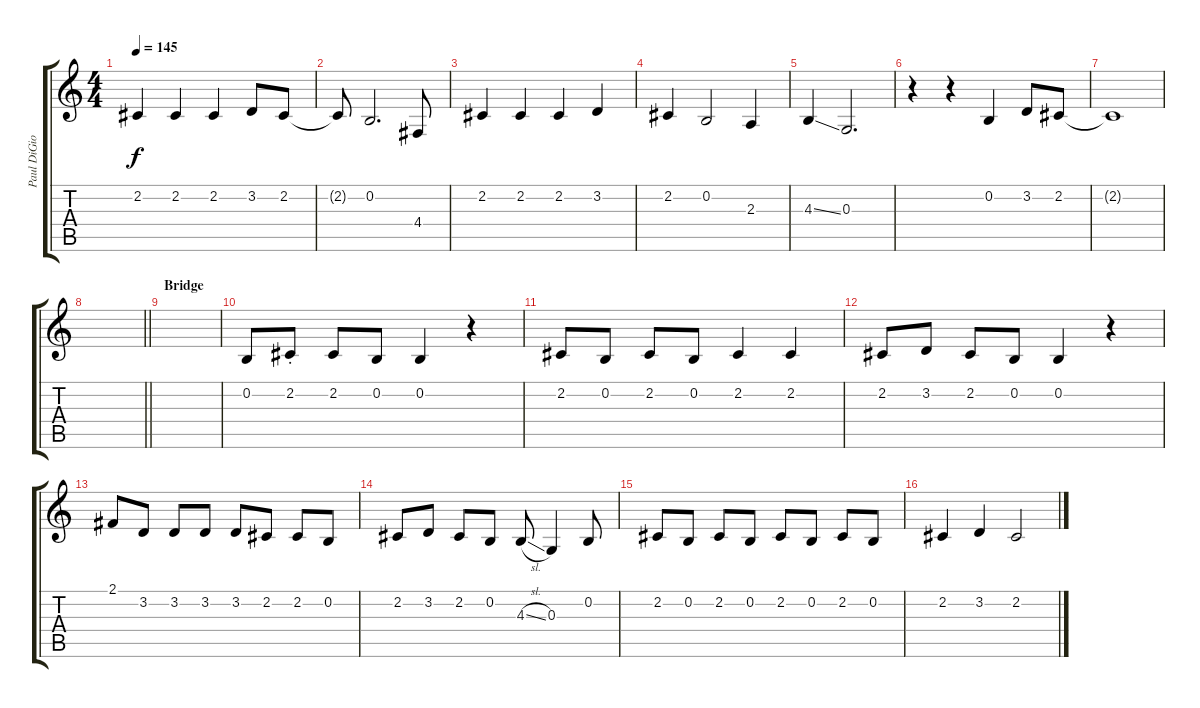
\track ("Paul DiGiovanni (Backup Vocals/Harmonies" "Paul DiGio") {instrument clarinet}
\staff {score tabs}
\tuning (E4 B3 G3 D3 A2 E2) {hide}
\ts (4 4)
\tempo 145
\clef g2
\ks c
2.2.4{dy f} 2.2.4 2.2.4 3.2.8 2.2.8 |
2.2{t}.8 0.2.2{d} 4.4.8 |
2.2.4 2.2.4 2.2.4 3.2.4 |
2.2.4 0.2.2 2.3.4 |
4.3{ss}.4 0.3.2{d} |
r.4 r.4 0.2.4 3.2.8 2.2.8 |
2.2{t}.1 |
\barLineRight lightlight
|
\section ("" "Bridge")
|
0.2.8 2.2{st}.8 2.2.8 0.2.8 0.2.4 r.4 |
2.2.8 0.2.8 2.2.8 0.2.8 2.2.4 2.2.4 |
2.2.8 3.2.8 2.2.8 0.2.8 0.2.4 r.4 |
2.1.8 3.2.8 3.2.8 3.2.8 3.2.8 2.2.8 2.2.8 0.2.8 |
2.2.8 3.2.8 2.2.8 0.2.8 4.3{sl}.8 0.3.4 0.2.8 |
2.2.8 0.2.8 2.2.8 0.2.8 2.2.8 0.2.8 2.2.8 0.2.8 |
2.2.4 3.2.4 2.2{sl}.2
